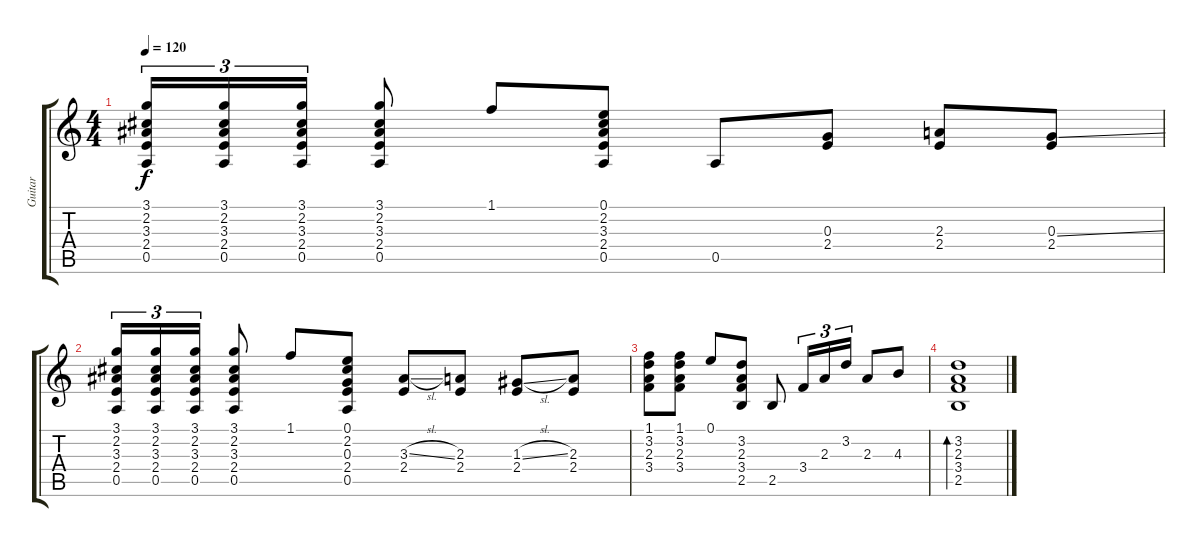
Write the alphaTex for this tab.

\track ("Guitar" "Guitar") {instrument acousticguitarnylon}
\staff {score tabs}
\tuning (E4 B3 G3 D3 A2 E2) {hide}
\ts (4 4)
\tempo 120
\clef g2
\ks c
(3.1 2.2 3.3 2.4 0.5).16{tu (3 2) dy f} (3.1 2.2 3.3 2.4 0.5).16{tu (3 2)} (3.1 2.2 3.3 2.4 0.5).16{tu (3 2)} (3.1 2.2 3.3 2.4 0.5).8 1.1.8 (0.1 2.2 3.3 2.4 0.5).8 0.5.8 (0.3 2.4).8 (2.3 2.4).8 (0.3{ss} 2.4).8 |
(3.1 2.2 3.3 2.4 0.5).16{tu (3 2)} (3.1 2.2 3.3 2.4 0.5).16{tu (3 2)} (3.1 2.2 3.3 2.4 0.5).16{tu (3 2)} (3.1 2.2 3.3 2.4 0.5).8 1.1.8 (0.1 2.2 0.3 2.4 0.5).8 (3.3{sl} 2.4).8 (2.3 2.4).8 (1.3{sl} 2.4).8 (2.3 2.4).8 |
(1.1 3.2 2.3 3.4).8 (1.1 3.2 2.3 3.4).8 0.1.8 (3.2 2.3 3.4 2.5).8 2.5.8 3.4.16{tu (3 2)} 2.3.16{tu (3 2)} 3.2.16{tu (3 2)} 2.3.8 4.3.8 |
(3.2 2.3 3.4 2.5).1{bd 240}
